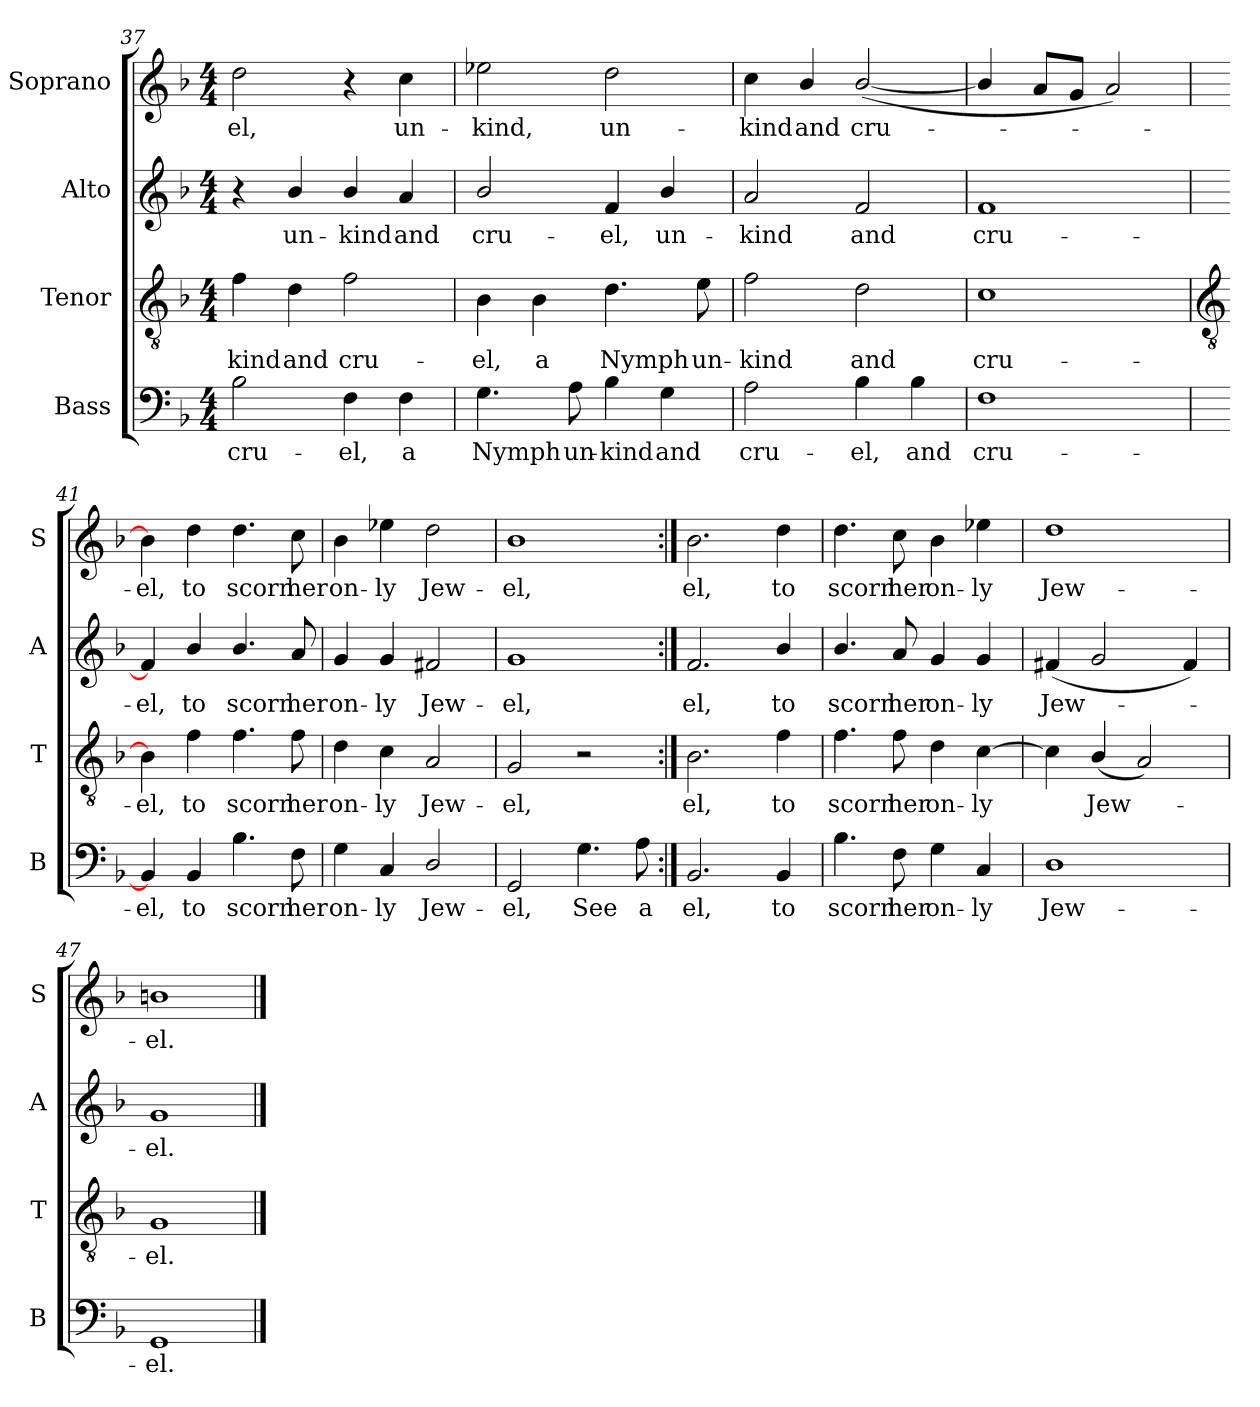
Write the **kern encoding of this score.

**kern	**text	**kern	**text	**kern	**text	**kern	**text
*part4	*part4	*part3	*part3	*part2	*part2	*part1	*part1
*staff4	*staff4	*staff3	*staff3	*staff2	*staff2	*staff1	*staff1
*I"Bass	*	*I"Tenor	*	*I"Alto	*	*I"Soprano	*
*I'B	*	*I'T	*	*I'A	*	*I'S	*
*clefF4	*	*clefGv2	*	*clefG2	*	*clefG2	*
*k[b-]	*	*k[b-]	*	*k[b-]	*	*k[b-]	*
*F:	*	*F:	*	*F:	*	*F:	*
*M4/4	*	*M4/4	*	*M4/4	*	*M4/4	*
=37	=37	=37	=37	=37	=37	=37	=37
!	!LO:LY:b	!	!LO:LY:b	!	!	!	!LO:LY:b
2B-	cru-	4f	-kind	4r	.	2dd	-el,
!	!	!	!LO:LY:b	!	!LO:LY:b	!	!
.	.	4d	and	4b-/	un-	.	.
!	!LO:LY:b	!	!LO:LY:b	!	!LO:LY:b	!	!
4F	-el,	2f	cru-	4b-/	-kind	4r	.
!	!LO:LY:b	!	!	!	!LO:LY:b	!	!LO:LY:b
4F	a	.	.	4a	and	4cc	un-
=38	=38	=38	=38	=38	=38	=38	=38
!	!LO:LY:b	!	!LO:LY:b	!	!LO:LY:b	!	!LO:LY:b
4.G	Nymph	4B-	-el,	2b-/	cru-	2ee-X	-kind,
!	!	!	!LO:LY:b	!	!	!	!
.	.	4B-	a	.	.	.	.
!	!LO:LY:b	!	!	!	!	!	!
8A	un-	.	.	.	.	.	.
!	!LO:LY:b	!	!LO:LY:b	!	!LO:LY:b	!	!LO:LY:b
4B-	-kind	4.d	Nymph	4f	-el,	2dd	un-
!	!LO:LY:b	!	!	!	!LO:LY:b	!	!
4G	and	.	.	4b-/	un-	.	.
!	!	!	!LO:LY:b	!	!	!	!
.	.	8e	un-	.	.	.	.
=39	=39	=39	=39	=39	=39	=39	=39
!	!LO:LY:b	!	!LO:LY:b	!	!LO:LY:b	!	!LO:LY:b
2A	cru-	2f	-kind	2a	-kind	4cc	-kind
!	!	!	!	!	!	!	!LO:LY:b
.	.	.	.	.	.	4b-/	and
!	!LO:LY:b	!	!LO:LY:b	!	!LO:LY:b	!	!LO:LY:b
4B-	-el,	2d	and	2f	and	(<[2b-/	cru-
!	!LO:LY:b	!	!	!	!	!	!
4B-	and	.	.	.	.	.	.
=40	=40	=40	=40	=40	=40	=40	=40
!	!LO:LY:b	!	!LO:LY:b	!	!LO:LY:b	!	!
1F	cru-	1c	cru-	1f	cru-	4b-/]	.
.	.	.	.	.	.	8aL	.
.	.	.	.	.	.	8gJ	.
.	.	.	.	.	.	2a)	.
!!LO:LB:g=z
=41	=41	=41	=41	=41	=41	=41	=41
*	*	*clefGv2	*	*	*	*	*
!	!LO:LY:b	!	!LO:LY:b	!	!LO:LY:b	!	!LO:LY:b
4BB-]	-el,	4B-]	-el,	4f]	-el,	4b-]	el,
!	!LO:LY:b	!	!LO:LY:b	!	!LO:LY:b	!	!LO:LY:b
4BB-	to	4f	to	4b-/	to	4dd	to
!	!LO:LY:b	!	!LO:LY:b	!	!LO:LY:b	!	!LO:LY:b
4.B-	scorn	4.f	scorn	4.b-/	scorn	4.dd	scorn
!	!LO:LY:b	!	!LO:LY:b	!	!LO:LY:b	!	!LO:LY:b
8F	her	8f	her	8a	her	8cc	her
=42	=42	=42	=42	=42	=42	=42	=42
!	!LO:LY:b	!	!LO:LY:b	!	!LO:LY:b	!	!LO:LY:b
4G	on-	4d	on-	4g	on-	4b-	on-
!	!LO:LY:b	!	!LO:LY:b	!	!LO:LY:b	!	!LO:LY:b
4C	-ly	4c	-ly	4g	-ly	4ee-X	-ly
!	!LO:LY:b	!	!LO:LY:b	!	!LO:LY:b	!	!LO:LY:b
2D/	Jew-	2A/	Jew-	2f#X	Jew-	2dd	Jew-
=43	=43	=43	=43	=43	=43	=43	=43
!	!LO:LY:b	!	!LO:LY:b	!	!LO:LY:b	!	!LO:LY:b
2GG	-el,	2G	-el,	1g	-el,	1b-	-el,
!	!LO:LY:b	!	!	!	!	!	!
4.G	See	2r	.	.	.	.	.
!	!LO:LY:b	!	!	!	!	!	!
8A	a	.	.	.	.	.	.
=44:|!	=44:|!	=44:|!	=44:|!	=44:|!	=44:|!	=44:|!	=44:|!
!	!LO:LY:b	!	!LO:LY:b	!	!LO:LY:b	!	!LO:LY:b
2.BB-	el,	2.B-\	el,	2.f	el,	2.b-	el,
!	!LO:LY:b	!	!LO:LY:b	!	!LO:LY:b	!	!LO:LY:b
4BB-	to	4f	to	4b-/	to	4dd	to
=45	=45	=45	=45	=45	=45	=45	=45
!	!LO:LY:b	!	!LO:LY:b	!	!LO:LY:b	!	!LO:LY:b
4.B-	scorn	4.f	scorn	4.b-/	scorn	4.dd	scorn
!	!LO:LY:b	!	!LO:LY:b	!	!LO:LY:b	!	!LO:LY:b
8F	her	8f	her	8a	her	8cc	her
!	!LO:LY:b	!	!LO:LY:b	!	!LO:LY:b	!	!LO:LY:b
4G	on-	4d	on-	4g	on-	4b-	on-
!	!LO:LY:b	!	!LO:LY:b	!	!LO:LY:b	!	!LO:LY:b
4C	-ly	[4c	-ly	4g	-ly	4ee-X	-ly
=46	=46	=46	=46	=46	=46	=46	=46
!	!LO:LY:b	!	!	!	!LO:LY:b	!	!LO:LY:b
1D	Jew-	4c]	.	(<4f#X	Jew-	1dd	Jew-
!	!	!	!LO:LY:b	!	!	!	!
.	.	(<4B-/	Jew-	2g	.	.	.
.	.	2A)	.	.	.	.	.
.	.	.	.	4f#)	.	.	.
=47	=47	=47	=47	=47	=47	=47	=47
!	!LO:LY:b	!	!LO:LY:b	!	!LO:LY:b	!	!LO:LY:b
1GG	-el.	1G	el.	1g	el.	1bn	-el.
==	==	==	==	==	==	==	==
*-	*-	*-	*-	*-	*-	*-	*-
